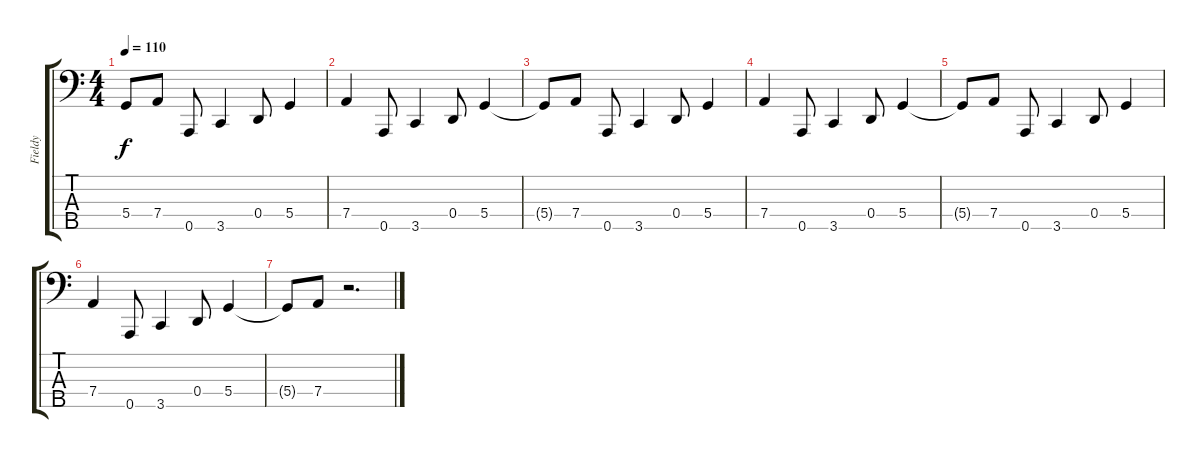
\track ("Fieldy" "Fieldy") {instrument slapbass1}
\staff {score tabs}
\tuning (F2 C2 G1 D1 A0) {hide}
\ts (4 4)
\tempo 110
\clef f4
\ks c
5.4{t}.8{dy f} 7.4.8 0.5.8 3.5.4 0.4.8 5.4.4 |
7.4.4 0.5.8 3.5.4 0.4.8 5.4.4 |
5.4{t}.8 7.4.8 0.5.8 3.5.4 0.4.8 5.4.4 |
7.4.4 0.5.8 3.5.4 0.4.8 5.4.4 |
5.4{t}.8 7.4.8 0.5.8 3.5.4 0.4.8 5.4.4 |
7.4.4 0.5.8 3.5.4 0.4.8 5.4.4 |
5.4{t}.8 7.4.8 r.2{d}
